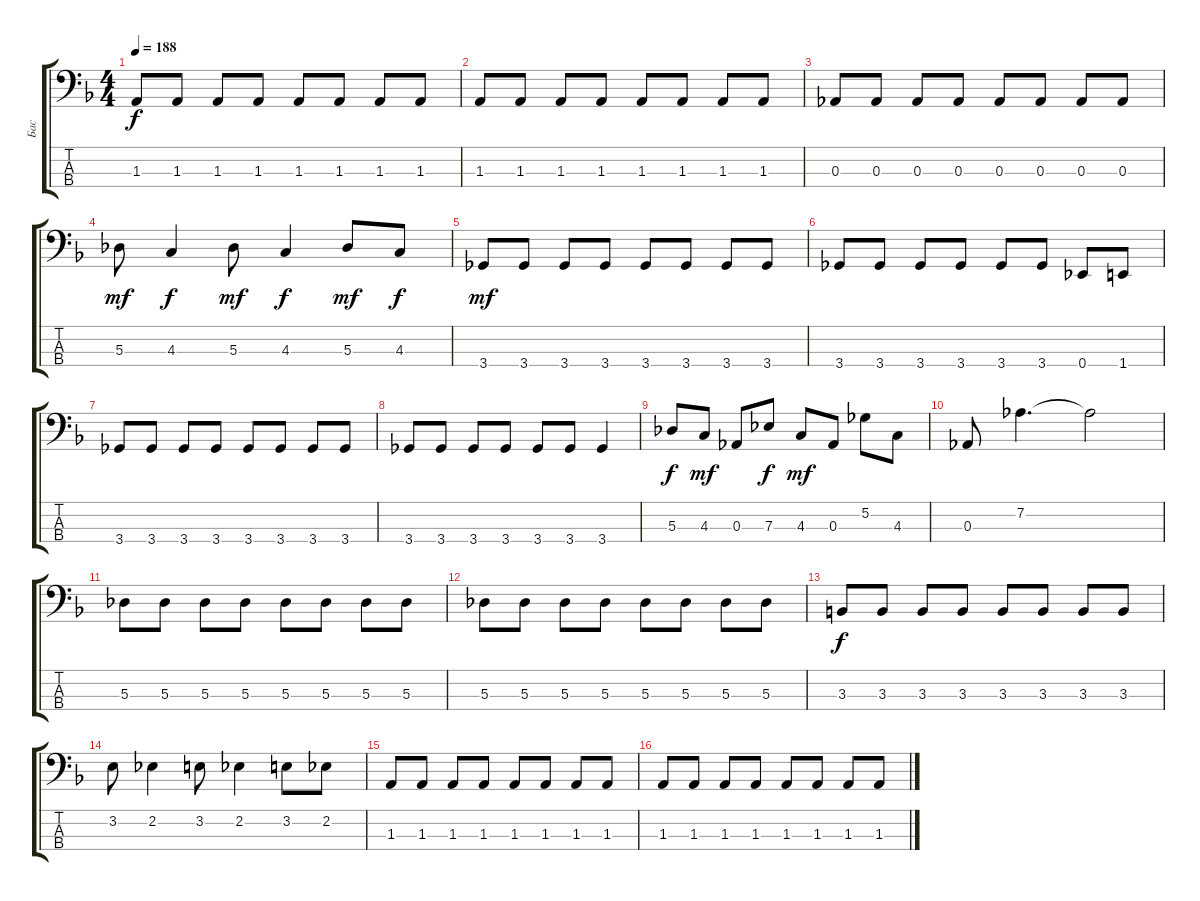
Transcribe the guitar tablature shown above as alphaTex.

\track ("Бас" "Бас") {instrument electricbassfinger bank 7}
\staff {score tabs}
\tuning (Gb2 Db2 Ab1 Eb1) {hide}
\ts (4 4)
\tempo 188
\clef f4
\ks dminor
1.3.8{dy f} 1.3.8 1.3.8 1.3.8 1.3.8 1.3.8 1.3.8 1.3.8 |
1.3.8 1.3.8 1.3.8 1.3.8 1.3.8 1.3.8 1.3.8 1.3.8 |
0.3.8 0.3.8 0.3.8 0.3.8 0.3.8 0.3.8 0.3.8 0.3.8 |
5.3.8{dy mf} 4.3.4{dy f} 5.3.8{dy mf} 4.3.4{dy f} 5.3.8{dy mf} 4.3.8{dy f} |
3.4.8{dy mf} 3.4.8 3.4.8 3.4.8 3.4.8 3.4.8 3.4.8 3.4.8 |
3.4.8 3.4.8 3.4.8 3.4.8 3.4.8 3.4.8 0.4.8 1.4.8 |
3.4.8 3.4.8 3.4.8 3.4.8 3.4.8 3.4.8 3.4.8 3.4.8 |
3.4.8 3.4.8 3.4.8 3.4.8 3.4.8 3.4.8 3.4.4 |
5.3.8{dy f} 4.3.8{dy mf} 0.3.8 7.3.8{dy f} 4.3.8{dy mf} 0.3.8 5.2.8 4.3.8 |
0.3.8 7.2.4{d} 7.2{t}.2 |
5.3.8 5.3.8 5.3.8 5.3.8 5.3.8 5.3.8 5.3.8 5.3.8 |
5.3.8 5.3.8 5.3.8 5.3.8 5.3.8 5.3.8 5.3.8 5.3.8 |
3.3.8{dy f} 3.3.8 3.3.8 3.3.8 3.3.8 3.3.8 3.3.8 3.3.8 |
3.2.8 2.2.4 3.2.8 2.2.4 3.2.8 2.2.8 |
1.3.8 1.3.8 1.3.8 1.3.8 1.3.8 1.3.8 1.3.8 1.3.8 |
1.3.8 1.3.8 1.3.8 1.3.8 1.3.8 1.3.8 1.3.8 1.3.8
